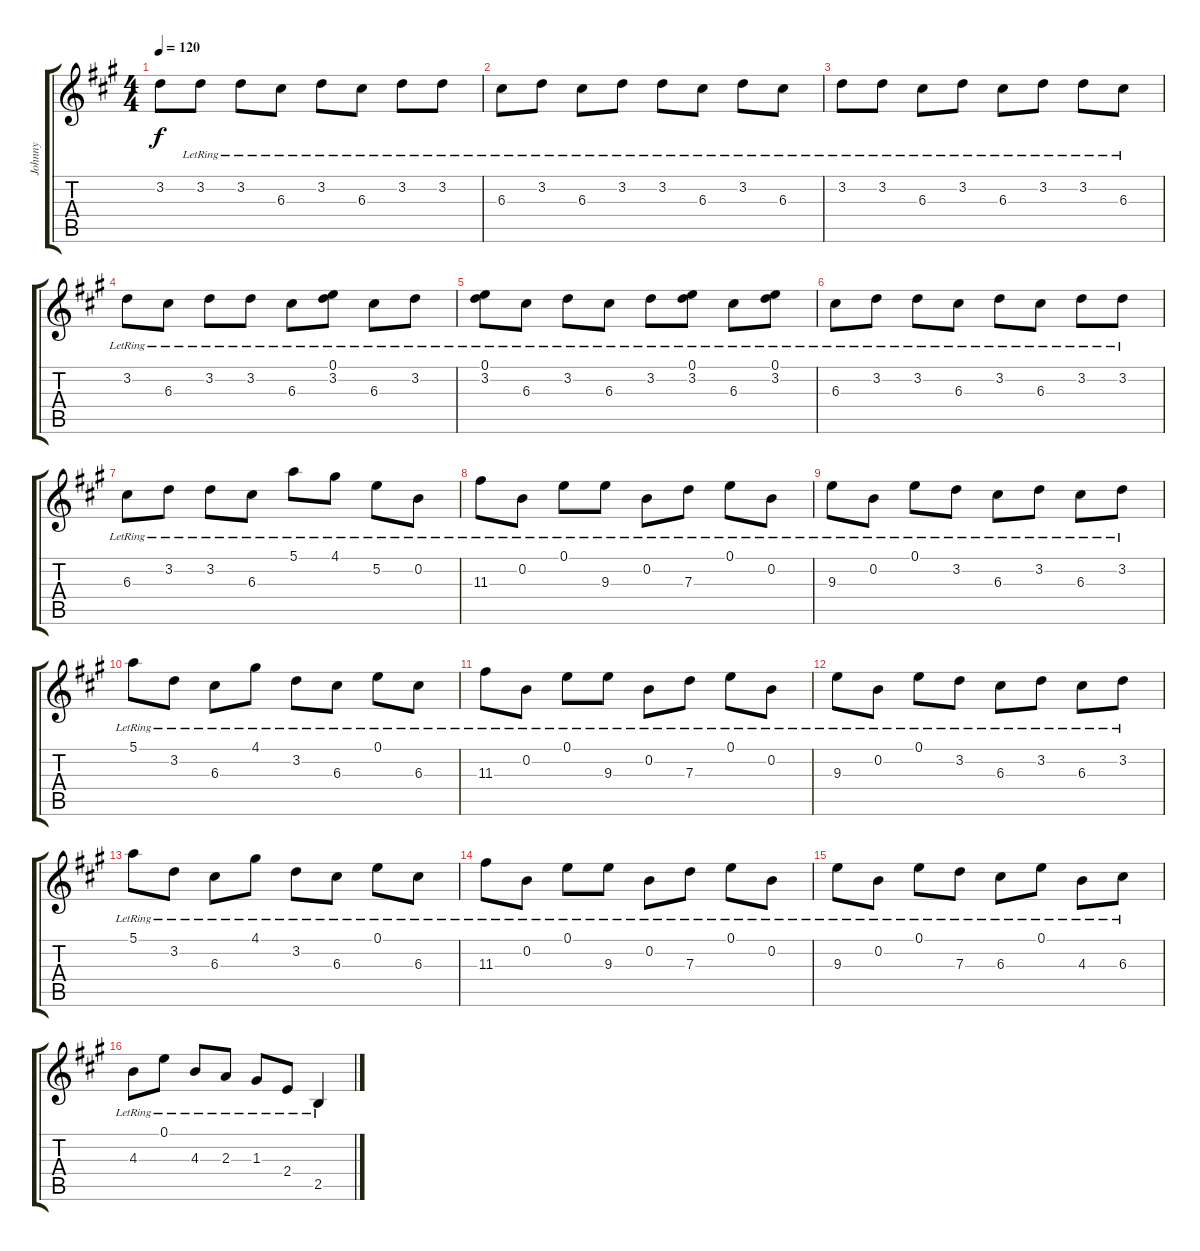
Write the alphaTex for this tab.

\track ("Johnny" "Johnny") {instrument electricguitarjazz}
\staff {score tabs}
\tuning (E4 B3 G3 D3 A2 E2) {hide}
\ts (4 4)
\tempo 120
\clef g2
\ks a
3.2{t}.8{dy f} 3.2{lr}.8 3.2{lr}.8 6.3{lr}.8 3.2{lr}.8 6.3{lr}.8 3.2{lr}.8 3.2{lr}.8 |
6.3{lr}.8 3.2{lr}.8 6.3{lr}.8 3.2{lr}.8 3.2{lr}.8 6.3{lr}.8 3.2{lr}.8 6.3{lr}.8 |
3.2{lr}.8 3.2{lr}.8 6.3{lr}.8 3.2{lr}.8 6.3{lr}.8 3.2{lr}.8 3.2{lr}.8 6.3{lr}.8 |
3.2{lr}.8 6.3{lr}.8 3.2{lr}.8 3.2{lr}.8 6.3{lr}.8 (0.1{lr} 3.2{lr}).8 6.3{lr}.8 3.2{lr}.8 |
(0.1{lr} 3.2{lr}).8 6.3{lr}.8 3.2{lr}.8 6.3{lr}.8 3.2{lr}.8 (0.1{lr} 3.2{lr}).8 6.3{lr}.8 (0.1{lr} 3.2{lr}).8 |
6.3{lr}.8 3.2{lr}.8 3.2{lr}.8 6.3{lr}.8 3.2{lr}.8 6.3{lr}.8 3.2{lr}.8 3.2{lr}.8 |
6.3{lr}.8 3.2{lr}.8 3.2{lr}.8 6.3{lr}.8 5.1{lr}.8 4.1{lr}.8 5.2{lr}.8 0.2{lr}.8 |
11.3{lr}.8 0.2{lr}.8 0.1{lr}.8 9.3{lr}.8 0.2{lr}.8 7.3{lr}.8 0.1{lr}.8 0.2{lr}.8 |
9.3{lr}.8 0.2{lr}.8 0.1{lr}.8 3.2{lr}.8 6.3{lr}.8 3.2{lr}.8 6.3{lr}.8 3.2{lr}.8 |
5.1{lr}.8 3.2{lr}.8 6.3{lr}.8 4.1{lr}.8 3.2{lr}.8 6.3{lr}.8 0.1{lr}.8 6.3{lr}.8 |
11.3{lr}.8 0.2{lr}.8 0.1{lr}.8 9.3{lr}.8 0.2{lr}.8 7.3{lr}.8 0.1{lr}.8 0.2{lr}.8 |
9.3{lr}.8 0.2{lr}.8 0.1{lr}.8 3.2{lr}.8 6.3{lr}.8 3.2{lr}.8 6.3{lr}.8 3.2{lr}.8 |
5.1{lr}.8 3.2{lr}.8 6.3{lr}.8 4.1{lr}.8 3.2{lr}.8 6.3{lr}.8 0.1{lr}.8 6.3{lr}.8 |
11.3{lr}.8 0.2{lr}.8 0.1{lr}.8 9.3{lr}.8 0.2{lr}.8 7.3{lr}.8 0.1{lr}.8 0.2{lr}.8 |
9.3{lr}.8 0.2{lr}.8 0.1{lr}.8 7.3{lr}.8 6.3{lr}.8 0.1{lr}.8 4.3{lr}.8 6.3{lr}.8 |
4.3{lr}.8 0.1{lr}.8 4.3{lr}.8 2.3{lr}.8 1.3{lr}.8 2.4{lr}.8 2.5{lr}.4
